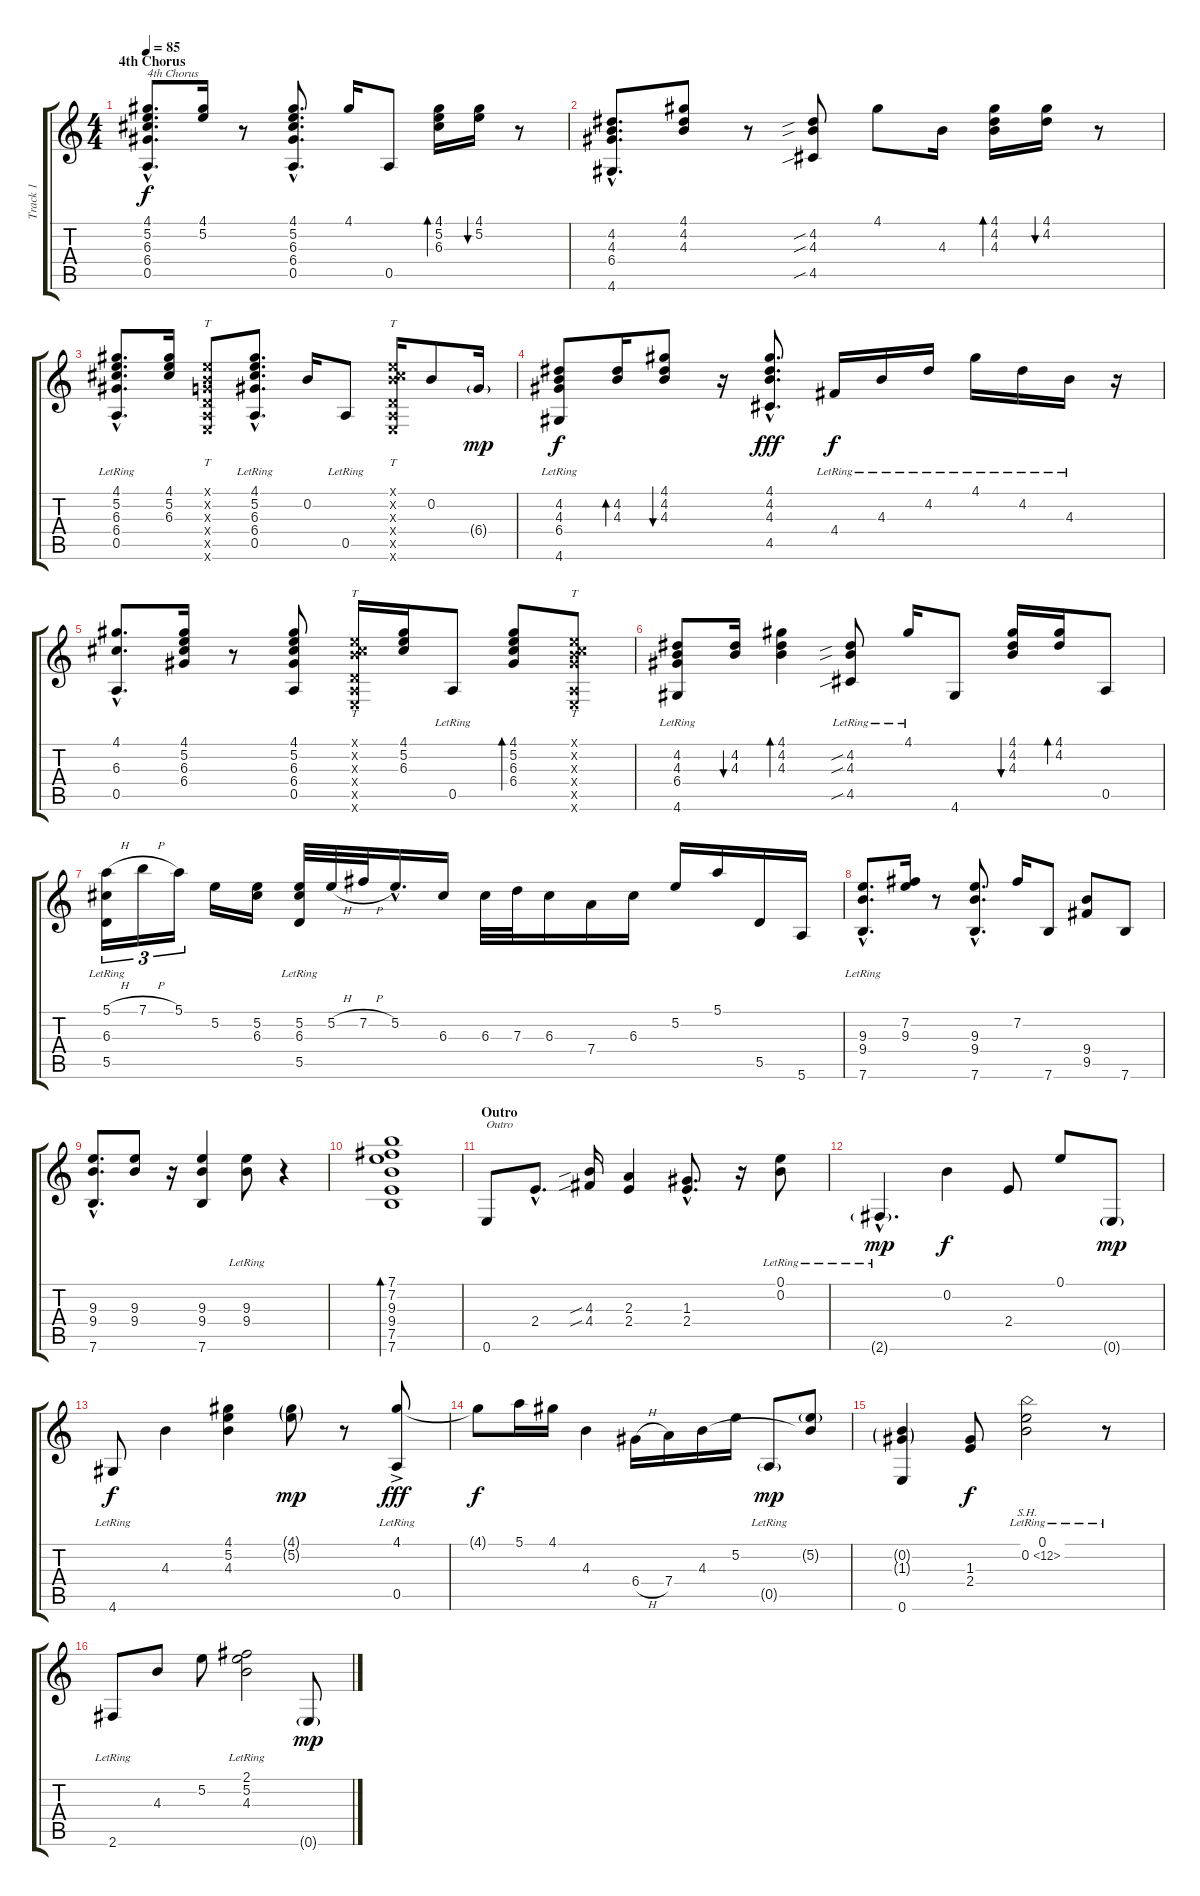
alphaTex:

\track ("Track 1" "Track 1") {instrument acousticguitarnylon}
\staff {score tabs}
\tuning (E4 B3 G3 D3 A2 E2) {hide}
\ts (4 4)
\section ("" "4th Chorus")
\tempo 85
\clef g2
\ks c
(4.1{hac} 5.2{hac} 6.3{hac} 6.4{hac} 0.5{hac}).8{d txt "4th Chorus" dy f} (4.1 5.2).16 r.8 (4.1{hac} 5.2{hac} 6.3{hac} 6.4{hac} 0.5{hac}).8{d} 4.1.16 0.5.8 (4.1 5.2 6.3).16{bd 60} (4.1 5.2).16{bu 60} r.8 |
(4.2{hac} 4.3{hac} 6.4{hac} 4.6).8{d} (4.1 4.2 4.3).8 r.8 (4.2{sib} 4.3{sib} 4.5{sib}).8 4.1.8 4.3.16 (4.1 4.2 4.3).16{bd 60} (4.1 4.2).16{bu 60} r.8 |
(4.1{hac} 5.2{hac} 6.3{hac} 6.4{hac} 0.5{hac lr}).8{d} (4.1 5.2 6.3).16 (0.1{x} 0.2{x} 0.3{x} 0.4{x} 0.5{x} 0.6{x}).8{tt} (4.1{hac} 5.2{hac} 6.3{hac} 6.4{hac} 0.5{hac lr}).8{d} 0.2.16 0.5{lr}.8 (0.1{x} 0.2{x} 6.3{x} 0.4{x} 0.5{x} 0.6{x}).16{tt} 0.2.8 6.4{g}.16{dy mp} |
(4.2 4.3 6.4 4.6{lr}).8{dy f} (4.2 4.3).16{bd 60} (4.1 4.2 4.3).8{bu 60} r.16 (4.1{hac} 4.2{hac} 4.3{hac} 4.5{hac}).8{d dy fff} 4.4{lr}.16{dy f} 4.3{lr}.16 4.2{lr}.16 4.1{lr}.16 4.2{lr}.16 4.3{lr}.16 r.16 |
(4.1{hac} 6.3{hac} 0.5{hac}).8{d} (4.1 5.2 6.3 6.4).16 r.8 (4.1 5.2 6.3 6.4 0.5).8 (0.1{x} 0.2{x} 6.3{x} 0.4{x} 0.5{x} 0.6{x}).16{tt} (4.1 5.2 6.3).16 0.5{lr}.8 (4.1 5.2 6.3 6.4).8{bd 60} (0.1{x} 0.2{x} 6.3{x} 6.4{x} 0.5{x} 0.6{x}).8{tt} |
(4.2 4.3 6.4 4.6{lr}).8 (4.2 4.3).16{bu 60} (4.1 4.2 4.3).4{bd 60} (4.2{sib} 4.3{sib} 4.5{sib lr}).8 4.1{lr}.16 4.6.8 (4.1 4.2 4.3).16{bu 60} (4.1 4.2).16{bd 60} 0.5.8 |
(5.1{h} 6.3 5.5{lr}).16{tu (3 2)} 7.1{h}.16{tu (3 2)} 5.1.16{tu (3 2)} 5.2.16 (5.2 6.3).16 (5.2 6.3 5.5{lr}).32 5.2{h}.32 7.2{h}.32 5.2{hac}.16{d} 6.3.16 6.3.32 7.3.32 6.3.16 7.4.16 6.3.16 5.2.16 5.1.16 5.5.16 5.6.16 |
(9.3{hac} 9.4{hac} 7.6{lr}).8{d} (7.2 9.3).16 r.8 (9.3{hac} 9.4{hac} 7.6{hac}).8{d} 7.2.16 7.6.8 (9.4 9.5).8 7.6.8 |
(9.3{hac} 9.4{hac} 7.6{hac}).8{d} (9.3 9.4).8 r.16 (9.3 9.4 7.6).4 (9.3{lr} 9.4{lr}).8 r.4 |
(7.1 7.2 9.3 9.4 7.5 7.6).1{bd 120} |
\section ("" "Outro")
0.6.8{txt "Outro"} 2.4{hac}.8{d} (4.3{sib} 4.4{sib}).16 (2.3 2.4).4 (1.3{hac} 2.4{hac}).8{d} r.16 (0.1{lr} 0.2{lr}).8 |
2.6{g hac lr}.4{d dy mp} 0.2.4{dy f} 2.4.8 0.1.8 0.6{g}.8{dy mp} |
4.6{lr}.8{dy f} 4.3.4 (4.1 5.2 4.3).4 (4.1{g} 5.2{g}).8{dy mp} r.8 (4.1{ac} 0.5{lr}).8{dy fff} |
4.1{t}.8{dy f} 5.1.16 4.1.16 4.3.4 6.4{h}.16 7.4.16 4.3.16 5.2.16 0.5{g lr}.8{dy mp} (5.2{g} 4.3{t}).8 |
(0.2{g} 1.3{g} 0.6).4 (1.3 2.4).8{dy f} (0.1{lr} 0.2{sh 12 lr}).2 r.8 |
2.6{lr}.8 4.3.8 5.2.8 (2.1{lr} 5.2{lr} 4.3{lr}).2 0.6{g}.8{dy mp}
